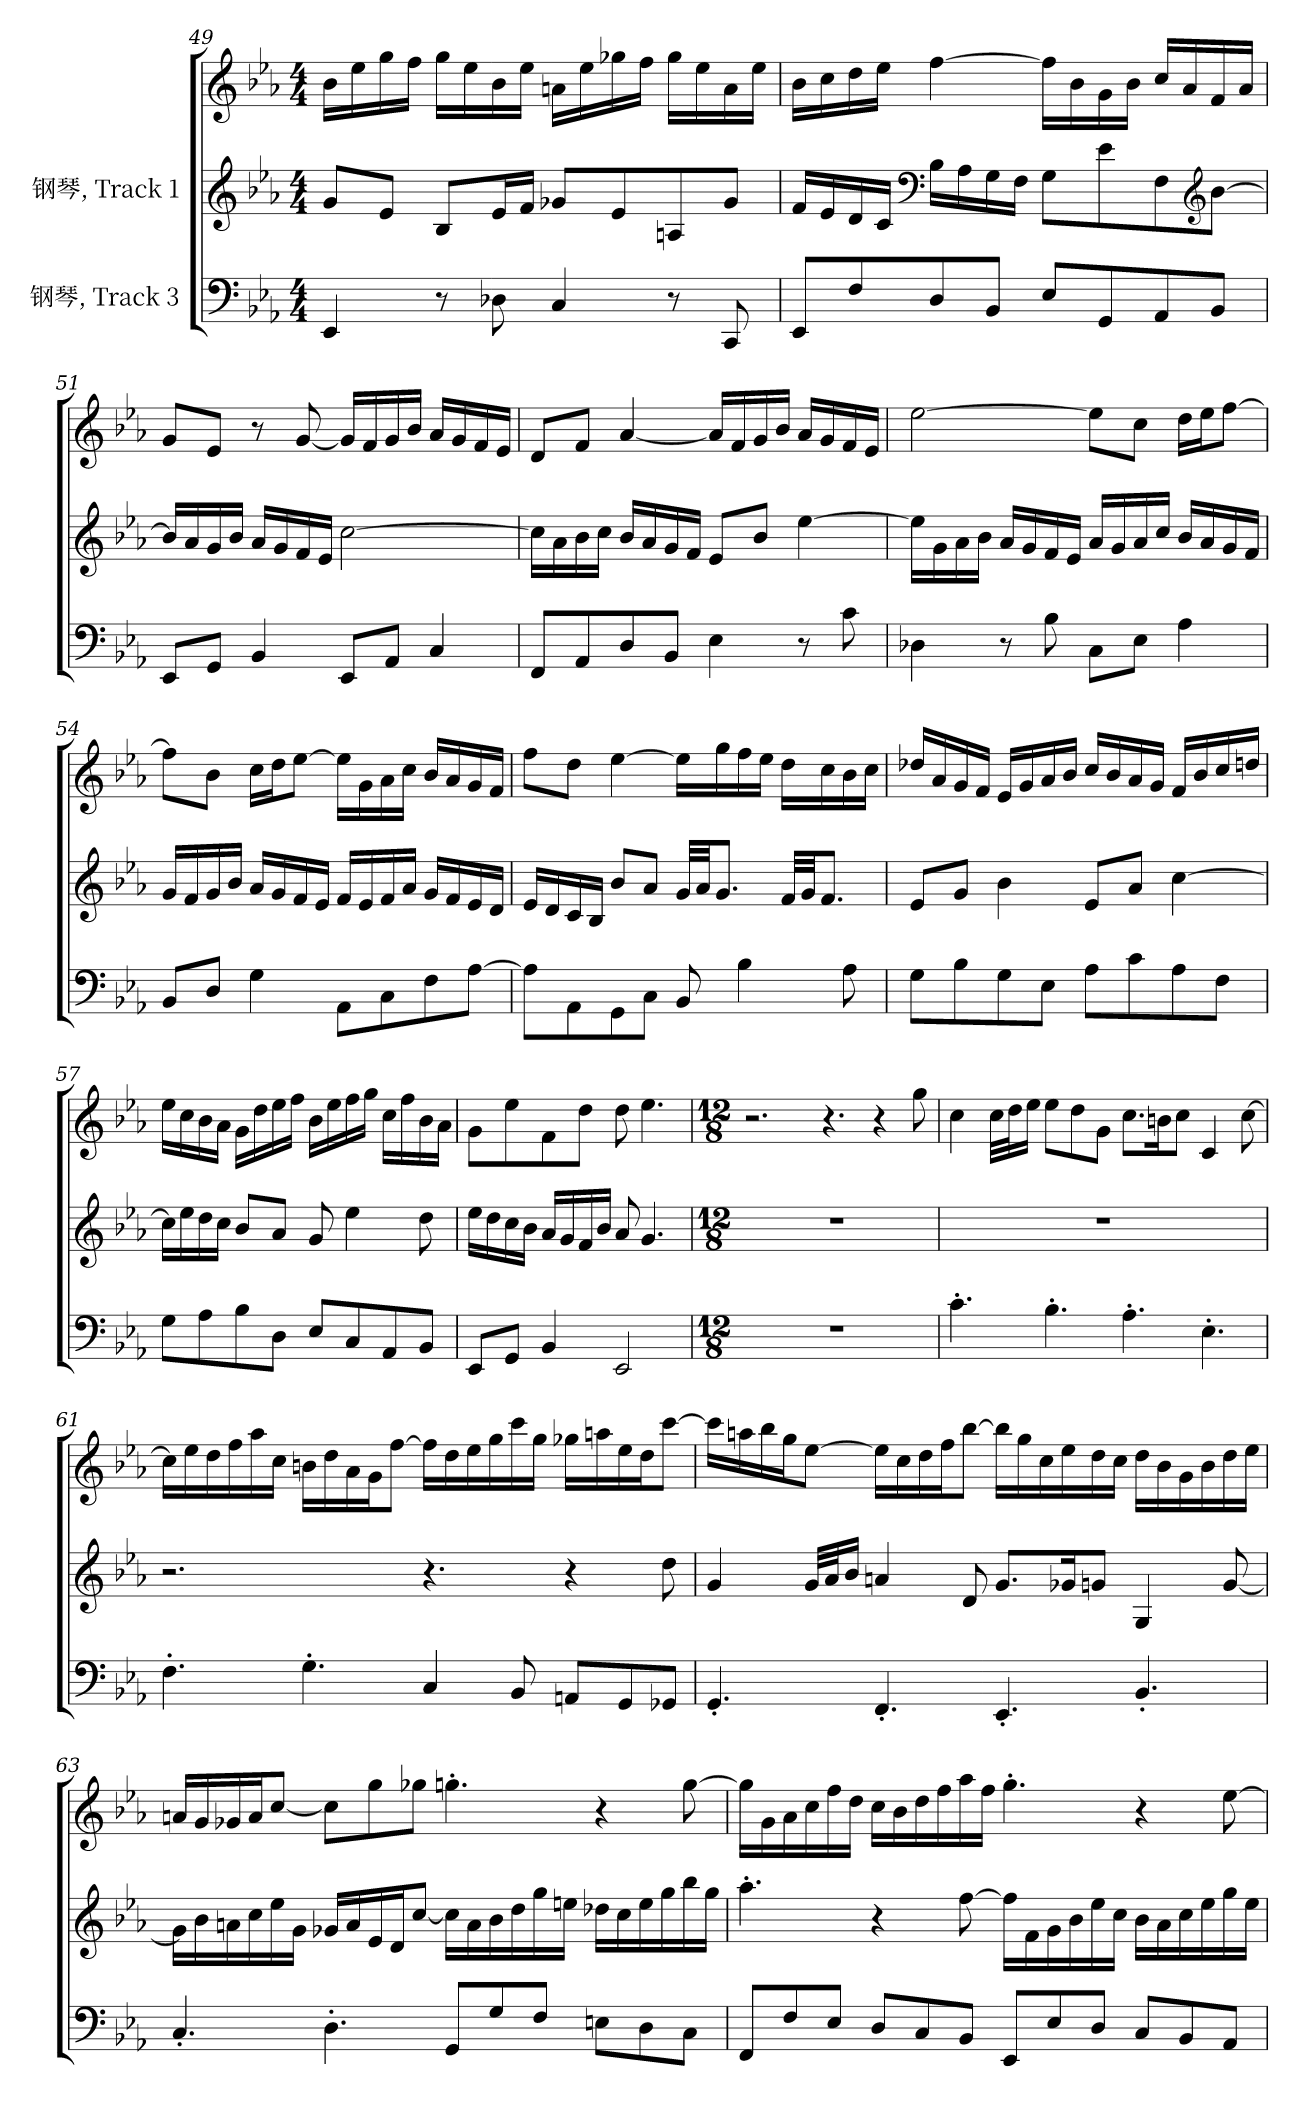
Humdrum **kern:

**kern	**kern	**kern
*part2	*part1	*part1
*staff3	*staff2	*staff1
*I"钢琴, Track 3	*I"钢琴, Track 1	*
!!LO:PB:g=z
*clefF4	*clefG2	*clefG2
*k[b-e-a-]	*k[b-e-a-]	*k[b-e-a-]
*M4/4	*M4/4	*M4/4
=49	=49	=49
4EE-/	8g/L	16b-\LL
.	.	16ee-\
.	8e-/J	16gg\
.	.	16ff\JJ
8r	8B-/L	16gg\LL
.	.	16ee-\
8D-X\	16e-/L	16b-\
.	16f/JJ	16ee-\JJ
4C/	8g-X/L	16an\LL
.	.	16ee-\
.	8e-/	16gg-X\
.	.	16ff\JJ
8r	8An/	16gg-\LL
.	.	16ee-\
8CC/	8g-/J	16a\
.	.	16ee-\JJ
=50	=50	=50
8EE-/L	16f/LL	16b-\LL
.	16e-/	16cc\
8F/	16d/	16dd\
.	16c/JJ	16ee-\JJ
*	*clefF4	*
8D/	16B-\LL	[4ff\
.	16A-\	.
8BB-/J	16G\	.
.	16F\JJ	.
8E-/L	8G\L	16ff\LL]
.	.	16b-\
8GG/	8e-\	16g\
.	.	16b-\JJ
8AA-/	8F\	16cc/LL
.	.	16a-/
*	*clefG2	*
8BB-/J	[8b-\J	16f/
.	.	16a-/JJ
!!LO:LB:g=z
=51	=51	=51
8EE-/L	16b-/LL]	8g/L
.	16a-/	.
8GG/J	16g/	8e-/J
.	16b-/JJ	.
4BB-/	16a-/LL	8r
.	16g/	.
.	16f/	[8g/
.	16e-/JJ	.
8EE-/L	[2cc\	16g/LL]
.	.	16f/
8AA-/J	.	16g/
.	.	16b-/JJ
4C/	.	16a-/LL
.	.	16g/
.	.	16f/
.	.	16e-/JJ
=52	=52	=52
8FF/L	16cc\LL]	8d/L
.	16a-\	.
8AA-/	16b-\	8f/J
.	16cc\JJ	.
8D/	16b-/LL	[4a-/
.	16a-/	.
8BB-/J	16g/	.
.	16f/JJ	.
4E-\	8e-/L	16a-/LL]
.	.	16f/
.	8b-/J	16g/
.	.	16b-/JJ
8r	[4ee-\	16a-/LL
.	.	16g/
8c\	.	16f/
.	.	16e-/JJ
!!LO:LB:g=z
=53	=53	=53
4D-X\	16ee-\LL]	[2ee-\
.	16g\	.
.	16a-\	.
.	16b-\JJ	.
8r	16a-/LL	.
.	16g/	.
8B-\	16f/	.
.	16e-/JJ	.
8C\L	16a-/LL	8ee-\L]
.	16g/	.
8E-\J	16a-/	8cc\J
.	16cc/JJ	.
4A-\	16b-/LL	16dd\LL
.	16a-/	16ee-\J
.	16g/	[8ff\J
.	16f/JJ	.
=54	=54	=54
8BB-/L	16g/LL	8ff\L]
.	16f/	.
8D/J	16g/	8b-\J
.	16b-/JJ	.
4G\	16a-/LL	16cc\LL
.	16g/	16dd\J
.	16f/	[8ee-\J
.	16e-/JJ	.
8AA-\L	16f/LL	16ee-\LL]
.	16e-/	16g\
8C\	16f/	16a-\
.	16a-/JJ	16cc\JJ
8F\	16g/LL	16b-/LL
.	16f/	16a-/
[8A-\J	16e-/	16g/
.	16d/JJ	16f/JJ
!!LO:LB:g=z
=55	=55	=55
8A-\L]	16e-/LL	8ff\L
.	16d/	.
8AA-\	16c/	8dd\J
.	16B-/JJ	.
8GG\	8b-/L	[4ee-\
8C\J	8a-/J	.
8BB-/	32g/LLL	16ee-\LL]
.	32a-/JJ	.
.	8.g/J	16gg\
4B-\	.	16ff\
.	.	16ee-\JJ
.	32f/LLL	16dd\LL
.	32g/JJ	.
.	8.f/J	16cc\
8A-\	.	16b-\
.	.	16cc\JJ
=56	=56	=56
8G\L	8e-/L	16dd-X/LL
.	.	16a-/
8B-\	8g/J	16g/
.	.	16f/JJ
8G\	4b-\	16e-/LL
.	.	16g/
8E-\J	.	16a-/
.	.	16b-/JJ
8A-\L	8e-/L	16cc/LL
.	.	16b-/
8c\	8a-/J	16a-/
.	.	16g/JJ
8A-\	[4cc\	16f/LL
.	.	16b-/
8F\J	.	16cc/
.	.	16ddn/JJ
!!LO:PB:g=z
=57	=57	=57
*	*	*MM70
8G\L	16cc\LL]	16ee-\LL
.	16ee-\	16cc\
8A-\	16dd\	16b-\
.	16cc\JJ	16a-\JJ
8B-\	8b-/L	16g\LL
.	.	16dd\
8D\J	8a-/J	16ee-\
.	.	16ff\JJ
8E-/L	8g/	16b-\LL
.	.	16ee-\
8C/	4ee-\	16ff\
.	.	16gg\JJ
8AA-/	.	16cc\LL
.	.	16ff\
8BB-/J	8dd\	16b-\
.	.	16a-\JJ
=58	=58	=58
*	*	*MM65
8EE-/L	16ee-\LL	8g\L
.	16dd\	.
8GG/J	16cc\	8ee-\
.	16b-\JJ	.
4BB-/	16a-/LL	8f\
.	16g/	.
.	16f/	8dd\J
.	16b-/JJ	.
*	*	*MM50
2EE-/	8a-/	8dd\
.	4.g/	4.ee-\
=59	=59	=59
*M12/8	*M12/8	*M12/8
*	*	*MM120
1.r	1.r	2.r
.	.	4.r
*	*	*MM55
.	.	4r
.	.	8gg\
!!LO:LB:g=z
=60	=60	=60
4.c'\	1.r	4cc\
.	.	32cc\LLL
.	.	32dd\J
.	.	16ee-\JJ
4.B-'\	.	8ee-\L
.	.	8dd\
.	.	8g\J
4.A-'\	.	8.cc\L
.	.	16bn\K
.	.	8cc\J
4.E-'\	.	4c/
.	.	[8cc\
=61	=61	=61
4.F'\	2.r	16cc\LL]
.	.	16ee-\
.	.	16dd\
.	.	16ff\
.	.	16aa-\
.	.	16cc\JJ
4.G'\	.	16bn\LL
.	.	16dd\
.	.	16a-\
.	.	16g\J
.	.	[8ff\J
4C/	4.r	16ff\LL]
.	.	16dd\
.	.	16ee-\
.	.	16gg\
8BB-/	.	16ccc\
.	.	16gg\JJ
8AAn/L	4r	16gg-X\LL
.	.	16aan\
8GG/	.	16ee-\
.	.	16dd\J
8GG-X/J	8dd\	[8ccc\J
!!LO:LB:g=z
=62	=62	=62
4.GG'/	4g/	16ccc\LL]
.	.	16aan\
.	.	16bb-\
.	.	16gg\J
.	32g/LLL	[8ee-\J
.	32a-/J	.
.	16b-/JJ	.
4.FF'/	4an/	16ee-\LL]
.	.	16cc\
.	.	16dd\
.	.	16ff\J
.	8d/	[8bb-\J
4.EE-'/	8.g/L	16bb-\LL]
.	.	16gg\
.	.	16cc\
.	16g-X/K	16ee-\
.	8gn/J	16dd\
.	.	16cc\JJ
4.BB-'/	4G/	16dd\LL
.	.	16b-\
.	.	16g\
.	.	16b-\
.	[8g/	16dd\
.	.	16ee-\JJ
!!LO:LB:g=z
=63	=63	=63
4.C'/	16g\LL]	16an/LL
.	16b-\	16g/
.	16an\	16g-X/
.	16cc\	16a/J
.	16ee-\	[8cc/J
.	16g\JJ	.
4.D'\	16g-X/LL	8cc\L]
.	16a/	.
.	16e-/	8gg\
.	16d/J	.
.	[8cc/J	8gg-X\J
8GG/L	16cc\LL]	4.ggn'\
.	16a\	.
8G/	16b-\	.
.	16dd\	.
8F/J	16gg\	.
.	16een\JJ	.
8En\L	16dd-X\LL	4r
.	16cc\	.
8D\	16ee\	.
.	16gg\	.
8C\J	16bb-\	[8gg\
.	16gg\JJ	.
!!LO:PB:g=z
=64	=64	=64
8FF/L	4.aa-'\	16gg\LL]
.	.	16g\
8F/	.	16a-\
.	.	16cc\
8E-/J	.	16ff\
.	.	16dd\JJ
8D/L	4r	16cc\LL
.	.	16b-\
8C/	.	16dd\
.	.	16ff\
8BB-/J	[8ff\	16aa-\
.	.	16ff\JJ
8EE-/L	16ff\LL]	4.gg'\
.	16f\	.
8E-/	16g\	.
.	16b-\	.
8D/J	16ee-\	.
.	16cc\JJ	.
8C/L	16b-\LL	4r
.	16a-\	.
8BB-/	16cc\	.
.	16ee-\	.
8AA-/J	16gg\	[8ee-\
.	16ee-\JJ	.
=	=	=
*-	*-	*-
